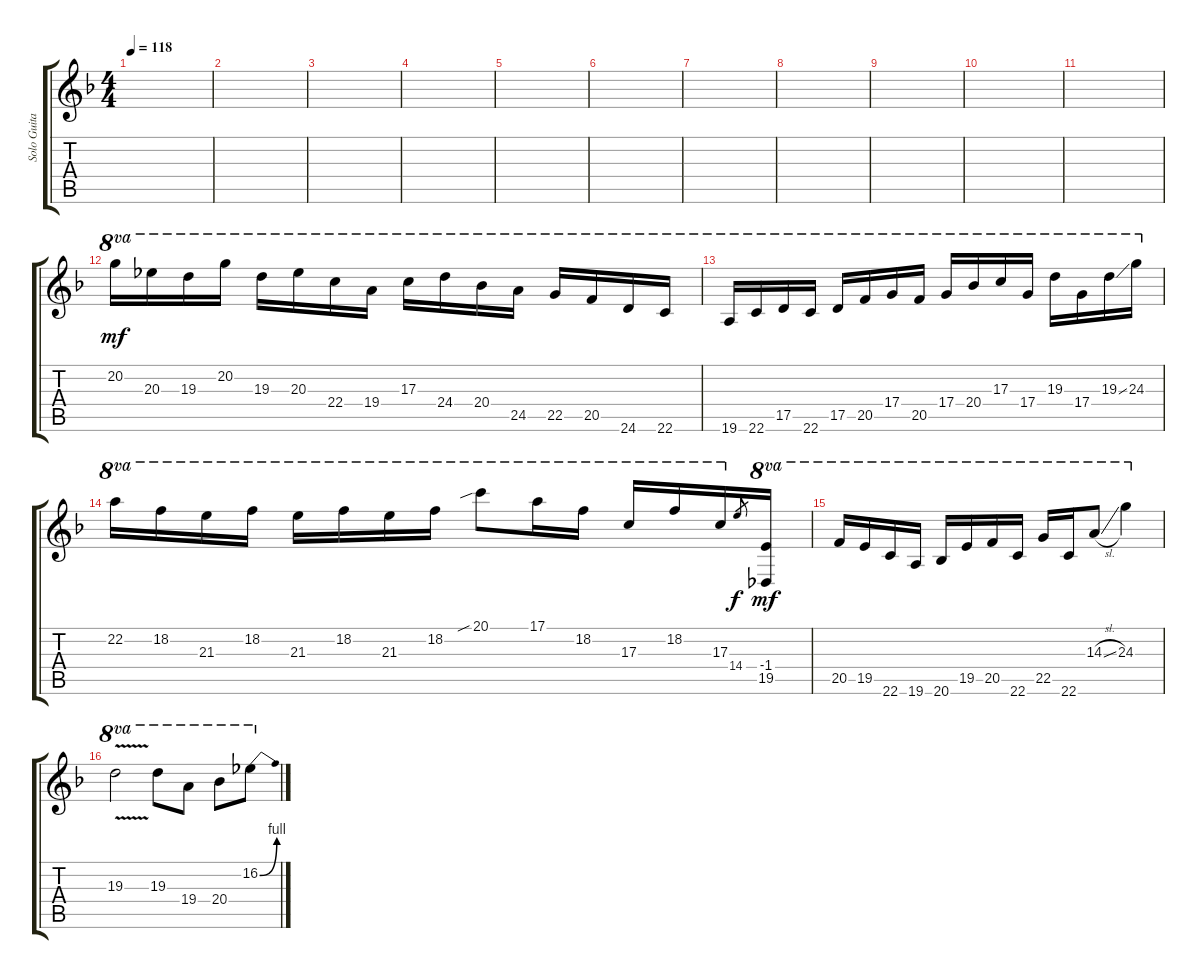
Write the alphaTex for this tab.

\track ("Solo Guitar 2" "Solo Guita") {instrument distortionguitar}
\staff {score tabs}
\tuning (E4 B3 G3 D3 A2 D2) {hide}
\ts (4 4)
\tempo 118
\clef g2
\ks f
|
|
|
|
|
|
|
|
|
|
|
20.2.16{ot 8va dy mf} 20.3.16{ot 8va} 19.3.16{ot 8va} 20.2.16{ot 8va} 19.3.16{ot 8va} 20.3.16{ot 8va} 22.4.16{ot 8va} 19.4.16{ot 8va} 17.3.16{ot 8va} 24.4.16{ot 8va} 20.4.16{ot 8va} 24.5.16{ot 8va} 22.5.16{ot 8va} 20.5.16{ot 8va} 24.6.16{ot 8va} 22.6.16{ot 8va} |
19.6.16{ot 8va} 22.6.16{ot 8va} 17.5.16{ot 8va} 22.6.16{ot 8va} 17.5.16{ot 8va} 20.5.16{ot 8va} 17.4.16{ot 8va} 20.5.16{ot 8va} 17.4.16{ot 8va} 20.4.16{ot 8va} 17.3.16{ot 8va} 17.4.16{ot 8va} 19.3.16{ot 8va} 17.4.16{ot 8va} 19.3{ss}.16{ot 8va} 24.3.16{ot 8va} |
22.2.16{ot 8va} 18.2.16{ot 8va} 21.3.16{ot 8va} 18.2.16{ot 8va} 21.3.16{ot 8va} 18.2.16{ot 8va} 21.3.16{ot 8va} 18.2.16{ot 8va} 20.1{sib}.8{ot 8va} 17.1.16{ot 8va} 18.2.16{ot 8va} 17.3.16{ot 8va} 18.2.16{ot 8va} 17.3.16{ot 8va} 14.4.8{gr dy f} (-1.4 19.5).16{ot 8va dy mf} |
20.5.16{ot 8va} 19.5.16{ot 8va} 22.6.16{ot 8va} 19.6.16{ot 8va} 20.6.16{ot 8va} 19.5.16{ot 8va} 20.5.16{ot 8va} 22.6.16{ot 8va} 22.5.16{ot 8va} 22.6.16{ot 8va} 14.3{sl}.8{ot 8va} 24.3.4{ot 8va} |
19.3{v}.2{ot 8va} 19.3.8{ot 8va} 19.4.8{ot 8va} 20.4.8{ot 8va} 16.2{be (bend 0 0 60 4)}.8{ot 8va}
